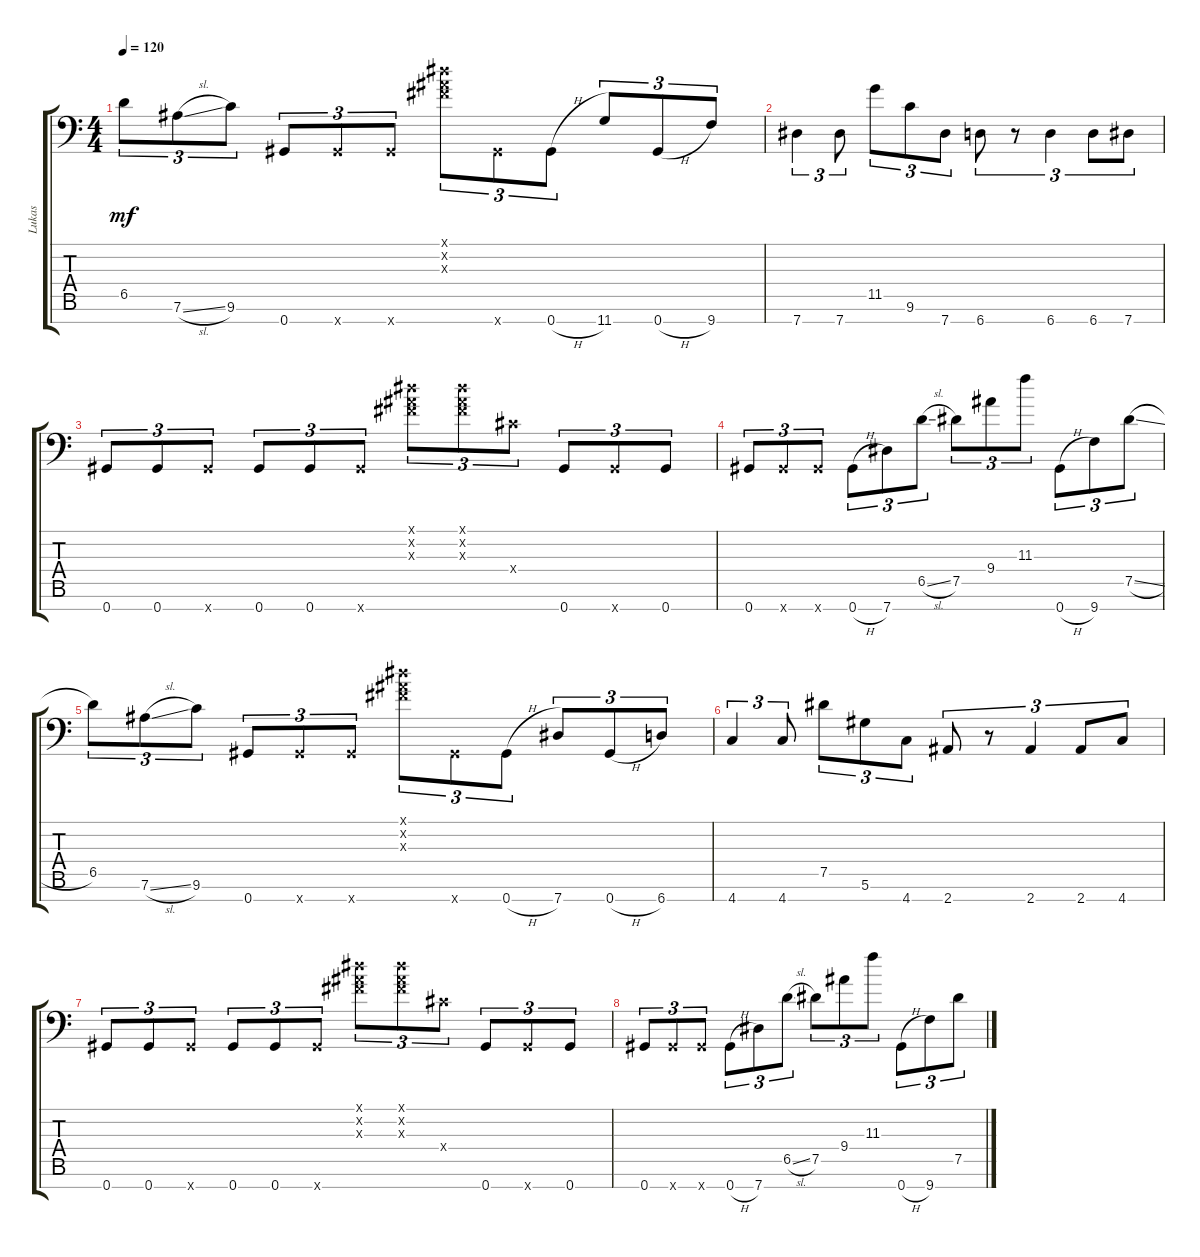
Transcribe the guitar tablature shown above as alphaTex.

\track ("Lukas" "Lukas") {instrument distortionguitar}
\staff {score tabs}
\tuning (Eb4 Bb3 Gb3 Db3 Ab2 Eb2 Ab1) {hide}
\ts (4 4)
\tempo 120
\clef f4
\ks c
6.5.8{tu (3 2) dy mf} 7.6{sl}.8{tu (3 2)} 9.6.8{tu (3 2)} 0.7.8{tu (3 2)} 0.7{x}.8{tu (3 2)} 0.7{x}.8{tu (3 2)} (0.1{x} 0.2{x} 0.3{x}).8{tu (3 2)} 0.7{x}.8{tu (3 2)} 0.7{h}.8{tu (3 2)} 11.7.8{tu (3 2)} 0.7{h}.8{tu (3 2)} 9.7.8{tu (3 2)} |
7.7.4{tu (3 2)} 7.7.8{tu (3 2)} 11.5.8{tu (3 2)} 9.6.8{tu (3 2)} 7.7.8{tu (3 2)} 6.7.8{tu (3 2)} r.8{tu (3 2)} 6.7.4{tu (3 2)} 6.7.8{tu (3 2)} 7.7.8{tu (3 2)} |
0.7.8{tu (3 2)} 0.7.8{tu (3 2)} 0.7{x}.8{tu (3 2)} 0.7.8{tu (3 2)} 0.7.8{tu (3 2)} 0.7{x}.8{tu (3 2)} (0.1{x} 0.2{x} 0.3{x}).8{tu (3 2)} (0.1{x} 0.2{x} 0.3{x}).8{tu (3 2)} 0.4{x}.8{tu (3 2)} 0.7.8{tu (3 2)} 0.7{x}.8{tu (3 2)} 0.7.8{tu (3 2)} |
0.7.8{tu (3 2)} 0.7{x}.8{tu (3 2)} 0.7{x}.8{tu (3 2)} 0.7{h}.8{tu (3 2)} 7.7.8{tu (3 2)} 6.5{sl}.8{tu (3 2)} 7.5.8{tu (3 2)} 9.4.8{tu (3 2)} 11.3.8{tu (3 2)} 0.7{h}.8{tu (3 2)} 9.7.8{tu (3 2)} 7.5{sl}.8{tu (3 2)} |
6.5.8{tu (3 2)} 7.6{sl}.8{tu (3 2)} 9.6.8{tu (3 2)} 0.7.8{tu (3 2)} 0.7{x}.8{tu (3 2)} 0.7{x}.8{tu (3 2)} (0.1{x} 0.2{x} 0.3{x}).8{tu (3 2)} 0.7{x}.8{tu (3 2)} 0.7{h}.8{tu (3 2)} 7.7.8{tu (3 2)} 0.7{h}.8{tu (3 2)} 6.7.8{tu (3 2)} |
4.7.4{tu (3 2)} 4.7.8{tu (3 2)} 7.5.8{tu (3 2)} 5.6.8{tu (3 2)} 4.7.8{tu (3 2)} 2.7.8{tu (3 2)} r.8{tu (3 2)} 2.7.4{tu (3 2)} 2.7.8{tu (3 2)} 4.7.8{tu (3 2)} |
0.7.8{tu (3 2)} 0.7.8{tu (3 2)} 0.7{x}.8{tu (3 2)} 0.7.8{tu (3 2)} 0.7.8{tu (3 2)} 0.7{x}.8{tu (3 2)} (0.1{x} 0.2{x} 0.3{x}).8{tu (3 2)} (0.1{x} 0.2{x} 0.3{x}).8{tu (3 2)} 0.4{x}.8{tu (3 2)} 0.7.8{tu (3 2)} 0.7{x}.8{tu (3 2)} 0.7.8{tu (3 2)} |
0.7.8{tu (3 2)} 0.7{x}.8{tu (3 2)} 0.7{x}.8{tu (3 2)} 0.7{h}.8{tu (3 2)} 7.7.8{tu (3 2)} 6.5{sl}.8{tu (3 2)} 7.5.8{tu (3 2)} 9.4.8{tu (3 2)} 11.3.8{tu (3 2)} 0.7{h}.8{tu (3 2)} 9.7.8{tu (3 2)} 7.5{sl}.8{tu (3 2)}
